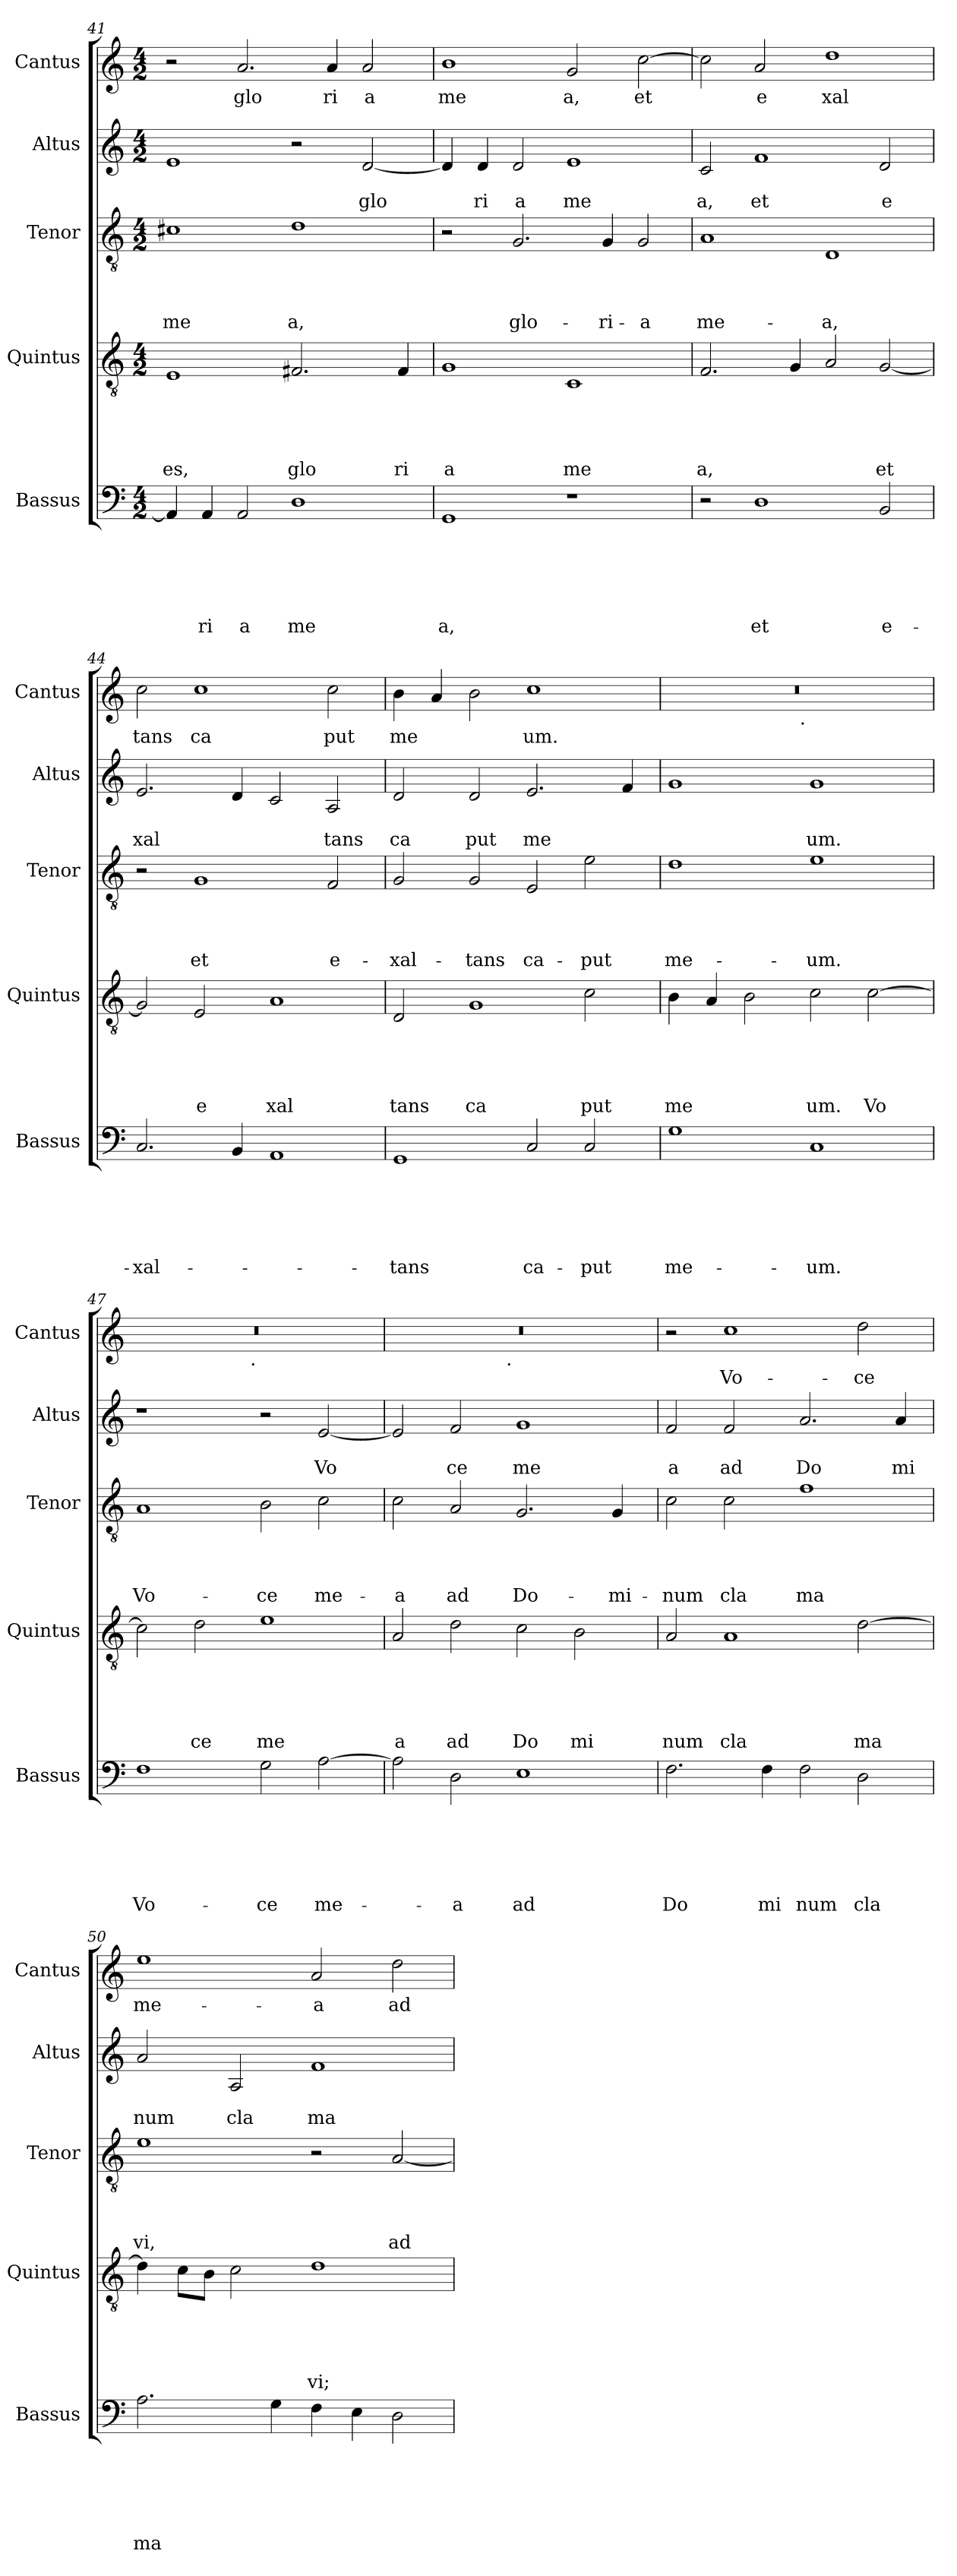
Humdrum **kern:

**kern	**text	**text	**text	**text	**text	**text	**kern	**text	**text	**text	**text	**text	**kern	**text	**text	**text	**text	**kern	**text	**text	**kern	**text
*part5	*part5	*part5	*part5	*part5	*part5	*part5	*part4	*part4	*part4	*part4	*part4	*part4	*part3	*part3	*part3	*part3	*part3	*part2	*part2	*part2	*part1	*part1
*staff5	*staff5	*staff5	*staff5	*staff5	*staff5	*staff5	*staff4	*staff4	*staff4	*staff4	*staff4	*staff4	*staff3	*staff3	*staff3	*staff3	*staff3	*staff2	*staff2	*staff2	*staff1	*staff1
*I"Bassus	*	*	*	*	*	*	*I"Quintus	*	*	*	*	*	*I"Tenor	*	*	*	*	*I"Altus	*	*	*I"Cantus	*
*I'Bassus	*	*	*	*	*	*	*I'Quintus	*	*	*	*	*	*I'Tenor	*	*	*	*	*I'Altus	*	*	*I'Cantus	*
*clefF4	*	*	*	*	*	*	*clefGv2	*	*	*	*	*	*clefGv2	*	*	*	*	*clefG2	*	*	*clefG2	*
*k[]	*	*	*	*	*	*	*k[]	*	*	*	*	*	*k[]	*	*	*	*	*k[]	*	*	*k[]	*
*C:	*	*	*	*	*	*	*C:	*	*	*	*	*	*C:	*	*	*	*	*C:	*	*	*C:	*
*M4/2	*	*	*	*	*	*	*M4/2	*	*	*	*	*	*M4/2	*	*	*	*	*M4/2	*	*	*M4/2	*
=41	=41	=41	=41	=41	=41	=41	=41	=41	=41	=41	=41	=41	=41	=41	=41	=41	=41	=41	=41	=41	=41	=41
!	!	!	!	!	!	!	!	!	!	!	!	!LO:LY:b	!	!	!	!	!LO:LY:b	!	!	!	!	!
4AA/]	.	.	.	.	.	.	1E	.	.	.	.	es,	1c#X	.	.	.	me	1e	.	.	2r	.
!	!	!	!	!	!	!LO:LY:b	!	!	!	!	!	!	!	!	!	!	!	!	!	!	!	!
4AA/	.	.	.	.	.	ri	.	.	.	.	.	.	.	.	.	.	.	.	.	.	.	.
!	!	!	!	!	!	!LO:LY:b	!	!	!	!	!	!	!	!	!	!	!	!	!	!	!	!LO:LY:b
2AA/	.	.	.	.	.	a	.	.	.	.	.	.	.	.	.	.	.	.	.	.	2.a/	glo
!	!	!	!	!	!	!LO:LY:b	!	!	!	!	!	!LO:LY:b	!	!	!	!	!LO:LY:b	!	!	!	!	!
1D	.	.	.	.	.	me	2.F#X/	.	.	.	.	glo	1d	.	.	.	a,	2r	.	.	.	.
!	!	!	!	!	!	!	!	!	!	!	!	!	!	!	!	!	!	!	!	!	!	!LO:LY:b
.	.	.	.	.	.	.	.	.	.	.	.	.	.	.	.	.	.	.	.	.	4a/	ri
!	!	!	!	!	!	!	!	!	!	!	!	!	!	!	!	!	!	!	!	!LO:LY:b	!	!LO:LY:b
.	.	.	.	.	.	.	.	.	.	.	.	.	.	.	.	.	.	[>2d/	.	glo	2a/	a
!	!	!	!	!	!	!	!	!	!	!	!	!LO:LY:b	!	!	!	!	!	!	!	!	!	!
.	.	.	.	.	.	.	4F#/	.	.	.	.	ri	.	.	.	.	.	.	.	.	.	.
!!LO:PB:g=z
=42	=42	=42	=42	=42	=42	=42	=42	=42	=42	=42	=42	=42	=42	=42	=42	=42	=42	=42	=42	=42	=42	=42
!	!	!	!	!	!	!LO:LY:b	!	!	!	!	!	!LO:LY:b	!	!	!	!	!	!	!	!	!	!LO:LY:b
1GG	.	.	.	.	.	a,	1G	.	.	.	.	a	2r	.	.	.	.	4d/]	.	.	1b	me
!	!	!	!	!	!	!	!	!	!	!	!	!	!	!	!	!	!	!	!	!LO:LY:b	!	!
.	.	.	.	.	.	.	.	.	.	.	.	.	.	.	.	.	.	4d/	.	ri	.	.
!	!	!	!	!	!	!	!	!	!	!	!	!	!	!	!	!	!LO:LY:b	!	!	!LO:LY:b	!	!
.	.	.	.	.	.	.	.	.	.	.	.	.	2.G/	.	.	.	glo-	2d/	.	a	.	.
!	!	!	!	!	!	!	!	!	!	!	!	!LO:LY:b	!	!	!	!	!	!	!	!LO:LY:b	!	!LO:LY:b
1r	.	.	.	.	.	.	1C	.	.	.	.	me	.	.	.	.	.	1e	.	me	2g/	a,
!	!	!	!	!	!	!	!	!	!	!	!	!	!	!	!	!	!LO:LY:b	!	!	!	!	!
.	.	.	.	.	.	.	.	.	.	.	.	.	4G/	.	.	.	-ri-	.	.	.	.	.
!	!	!	!	!	!	!	!	!	!	!	!	!	!	!	!	!	!LO:LY:b	!	!	!	!	!LO:LY:b
.	.	.	.	.	.	.	.	.	.	.	.	.	2G/	.	.	.	-a	.	.	.	[>2cc\	et
=43	=43	=43	=43	=43	=43	=43	=43	=43	=43	=43	=43	=43	=43	=43	=43	=43	=43	=43	=43	=43	=43	=43
!	!	!	!	!	!	!	!	!	!	!	!	!LO:LY:b	!	!	!	!	!LO:LY:b	!	!	!LO:LY:b	!	!
2r	.	.	.	.	.	.	2.F/	.	.	.	.	a,	1A	.	.	.	me-	2c/	.	a,	2cc\]	.
!	!	!	!	!	!	!LO:LY:b	!	!	!	!	!	!	!	!	!	!	!	!	!	!LO:LY:b	!	!LO:LY:b
1D	.	.	.	.	.	et	.	.	.	.	.	.	.	.	.	.	.	1f	.	et	2a/	e
.	.	.	.	.	.	.	4G/	.	.	.	.	.	.	.	.	.	.	.	.	.	.	.
!	!	!	!	!	!	!	!	!	!	!	!	!	!	!	!	!	!LO:LY:b	!	!	!	!	!LO:LY:b
.	.	.	.	.	.	.	2A/	.	.	.	.	.	1D	.	.	.	-a,	.	.	.	1dd	xal
!	!	!	!	!	!	!LO:LY:b	!	!	!	!	!	!LO:LY:b	!	!	!	!	!	!	!	!LO:LY:b	!	!
2BB/	.	.	.	.	.	e-	[<2G/	.	.	.	.	et	.	.	.	.	.	2d/	.	e	.	.
=44	=44	=44	=44	=44	=44	=44	=44	=44	=44	=44	=44	=44	=44	=44	=44	=44	=44	=44	=44	=44	=44	=44
!	!	!	!	!	!	!LO:LY:b	!	!	!	!	!	!	!	!	!	!	!	!	!	!LO:LY:b	!	!LO:LY:b
2.C/	.	.	.	.	.	-xal-	2G/]	.	.	.	.	.	2r	.	.	.	.	2.e/	.	xal	2cc\	tans
!	!	!	!	!	!	!	!	!	!	!	!	!LO:LY:b	!	!	!	!	!LO:LY:b	!	!	!	!	!LO:LY:b
.	.	.	.	.	.	.	2E/	.	.	.	.	e	1G	.	.	.	et	.	.	.	1cc	ca
4BB/	.	.	.	.	.	.	.	.	.	.	.	.	.	.	.	.	.	4d/	.	.	.	.
!	!	!	!	!	!	!	!	!	!	!	!	!LO:LY:b	!	!	!	!	!	!	!	!	!	!
1AA	.	.	.	.	.	.	1A	.	.	.	.	xal	.	.	.	.	.	2c/	.	.	.	.
!	!	!	!	!	!	!	!	!	!	!	!	!	!	!	!	!	!LO:LY:b	!	!	!LO:LY:b	!	!LO:LY:b
.	.	.	.	.	.	.	.	.	.	.	.	.	2F/	.	.	.	e-	2A/	.	tans	2cc\	put
=45	=45	=45	=45	=45	=45	=45	=45	=45	=45	=45	=45	=45	=45	=45	=45	=45	=45	=45	=45	=45	=45	=45
!	!	!	!	!	!	!LO:LY:b	!	!	!	!	!	!LO:LY:b	!	!	!	!	!LO:LY:b	!	!	!LO:LY:b	!	!LO:LY:b
1GG	.	.	.	.	.	-tans	2D/	.	.	.	.	tans	2G/	.	.	.	-xal-	2d/	.	ca	4b\	me
.	.	.	.	.	.	.	.	.	.	.	.	.	.	.	.	.	.	.	.	.	4a/	.
!	!	!	!	!	!	!	!	!	!	!	!	!LO:LY:b	!	!	!	!	!LO:LY:b	!	!	!LO:LY:b	!	!
.	.	.	.	.	.	.	1G	.	.	.	.	ca	2G/	.	.	.	-tans	2d/	.	put	2b\	.
!	!	!	!	!	!	!LO:LY:b	!	!	!	!	!	!	!	!	!	!	!LO:LY:b	!	!	!LO:LY:b	!	!LO:LY:b
2C/	.	.	.	.	.	ca-	.	.	.	.	.	.	2E/	.	.	.	ca-	2.e/	.	me	1cc	um.
!	!	!	!	!	!	!LO:LY:b	!	!	!	!	!	!LO:LY:b	!	!	!	!	!LO:LY:b	!	!	!	!	!
2C/	.	.	.	.	.	-put	2c\	.	.	.	.	put	2e\	.	.	.	-put	.	.	.	.	.
.	.	.	.	.	.	.	.	.	.	.	.	.	.	.	.	.	.	4f/	.	.	.	.
=46	=46	=46	=46	=46	=46	=46	=46	=46	=46	=46	=46	=46	=46	=46	=46	=46	=46	=46	=46	=46	=46	=46
!	!	!	!	!	!	!LO:LY:b	!	!	!	!	!	!LO:LY:b	!	!	!	!	!LO:LY:b	!	!	!	!	!
*	*	*	*	*	*	*	*	*	*	*	*	*	*	*	*	*	*	*	*	*	*^	*
1G	.	.	.	.	.	me-	4B\	.	.	.	.	me	1d	.	.	.	me-	1g	.	.	0r	2ryy	.
.	.	.	.	.	.	.	4A/	.	.	.	.	.	.	.	.	.	.	.	.	.	.	.	.
.	.	.	.	.	.	.	2B\	.	.	.	.	.	.	.	.	.	.	.	.	.	.	4...ryy	.
!	!	!	!	!	!	!	!	!	!	!	!	!	!	!	!	!	!	!	!	!	!	!LO:TX:b:t=.	!
.	.	.	.	.	.	.	.	.	.	.	.	.	.	.	.	.	.	.	.	.	.	1ryy	.
!	!	!	!	!	!	!LO:LY:b	!	!	!	!	!	!LO:LY:b	!	!	!	!	!LO:LY:b	!	!	!LO:LY:b	!	!	!
1C	.	.	.	.	.	-um.	2c\	.	.	.	.	um.	1e	.	.	.	-um.	1g	.	um.	.	.	.
!	!	!	!	!	!	!	!	!	!	!	!	!LO:LY:b	!	!	!	!	!	!	!	!	!	!	!
.	.	.	.	.	.	.	[>2c\	.	.	.	.	Vo	.	.	.	.	.	.	.	.	.	.	.
.	.	.	.	.	.	.	.	.	.	.	.	.	.	.	.	.	.	.	.	.	.	32ryy	.
=47	=47	=47	=47	=47	=47	=47	=47	=47	=47	=47	=47	=47	=47	=47	=47	=47	=47	=47	=47	=47	=47	=47	=47
!	!	!	!	!	!	!LO:LY:b	!	!	!	!	!	!	!	!	!	!	!LO:LY:b	!	!	!	!	!	!
1F	.	.	.	.	.	Vo-	2c\]	.	.	.	.	.	1A	.	.	.	Vo-	1r	.	.	0r	2ryy	.
!	!	!	!	!	!	!	!	!	!	!	!	!LO:LY:b	!	!	!	!	!	!	!	!	!	!	!
.	.	.	.	.	.	.	2d\	.	.	.	.	ce	.	.	.	.	.	.	.	.	.	4...ryy	.
!	!	!	!	!	!	!	!	!	!	!	!	!	!	!	!	!	!	!	!	!	!	!LO:TX:b:t=.	!
.	.	.	.	.	.	.	.	.	.	.	.	.	.	.	.	.	.	.	.	.	.	1ryy	.
!	!	!	!	!	!	!LO:LY:b	!	!	!	!	!	!LO:LY:b	!	!	!	!	!LO:LY:b	!	!	!	!	!	!
2G\	.	.	.	.	.	-ce	1e	.	.	.	.	me	2B\	.	.	.	-ce	2r	.	.	.	.	.
!	!	!	!	!	!	!LO:LY:b	!	!	!	!	!	!	!	!	!	!	!LO:LY:b	!	!	!LO:LY:b	!	!	!
[>2A\	.	.	.	.	.	me-	.	.	.	.	.	.	2c\	.	.	.	me-	[<2e/	.	Vo	.	.	.
.	.	.	.	.	.	.	.	.	.	.	.	.	.	.	.	.	.	.	.	.	.	32ryy	.
=48	=48	=48	=48	=48	=48	=48	=48	=48	=48	=48	=48	=48	=48	=48	=48	=48	=48	=48	=48	=48	=48	=48	=48
!	!	!	!	!	!	!	!	!	!	!	!	!LO:LY:b	!	!	!	!	!LO:LY:b	!	!	!	!	!	!
2A\]	.	.	.	.	.	.	2A/	.	.	.	.	a	2c\	.	.	.	-a	2e/]	.	.	0r	2ryy	.
!	!	!	!	!	!	!LO:LY:b	!	!	!	!	!	!LO:LY:b	!	!	!	!	!LO:LY:b	!	!	!LO:LY:b	!	!	!
2D\	.	.	.	.	.	-a	2d\	.	.	.	.	ad	2A/	.	.	.	ad	2f/	.	ce	.	4...ryy	.
!	!	!	!	!	!	!	!	!	!	!	!	!	!	!	!	!	!	!	!	!	!	!LO:TX:b:t=.	!
.	.	.	.	.	.	.	.	.	.	.	.	.	.	.	.	.	.	.	.	.	.	1ryy	.
!	!	!	!	!	!	!LO:LY:b	!	!	!	!	!	!LO:LY:b	!	!	!	!	!LO:LY:b	!	!	!LO:LY:b	!	!	!
1E	.	.	.	.	.	ad	2c\	.	.	.	.	Do	2.G/	.	.	.	Do-	1g	.	me	.	.	.
!	!	!	!	!	!	!	!	!	!	!	!	!LO:LY:b	!	!	!	!	!	!	!	!	!	!	!
.	.	.	.	.	.	.	2B\	.	.	.	.	mi	.	.	.	.	.	.	.	.	.	.	.
!	!	!	!	!	!	!	!	!	!	!	!	!	!	!	!	!	!LO:LY:b	!	!	!	!	!	!
.	.	.	.	.	.	.	.	.	.	.	.	.	4G/	.	.	.	-mi-	.	.	.	.	.	.
.	.	.	.	.	.	.	.	.	.	.	.	.	.	.	.	.	.	.	.	.	.	32ryy	.
!!LO:LB:g=z
=49	=49	=49	=49	=49	=49	=49	=49	=49	=49	=49	=49	=49	=49	=49	=49	=49	=49	=49	=49	=49	=49	=49	=49
!	!	!	!	!	!	!LO:LY:b	!	!	!	!	!	!LO:LY:b	!	!	!	!	!LO:LY:b	!	!	!LO:LY:b	!	!	!
*	*	*	*	*	*	*	*	*	*	*	*	*	*	*	*	*	*	*	*	*	*v	*v	*
2.F\	.	.	.	.	.	Do	2A/	.	.	.	.	num	2c\	.	.	.	-num	2f/	.	a	2r	.
!	!	!	!	!	!	!	!	!	!	!	!	!LO:LY:b	!	!	!	!	!LO:LY:b	!	!	!LO:LY:b	!	!LO:LY:b
.	.	.	.	.	.	.	1A	.	.	.	.	cla	2c\	.	.	.	cla	2f/	.	ad	1cc	Vo-
!	!	!	!	!	!	!LO:LY:b	!	!	!	!	!	!	!	!	!	!	!	!	!	!	!	!
4F\	.	.	.	.	.	mi	.	.	.	.	.	.	.	.	.	.	.	.	.	.	.	.
!	!	!	!	!	!	!LO:LY:b	!	!	!	!	!	!	!	!	!	!	!LO:LY:b	!	!	!LO:LY:b	!	!
2F\	.	.	.	.	.	num	.	.	.	.	.	.	1f	.	.	.	ma	2.a/	.	Do	.	.
!	!	!	!	!	!	!LO:LY:b	!	!	!	!	!	!LO:LY:b	!	!	!	!	!	!	!	!	!	!LO:LY:b
2D\	.	.	.	.	.	cla	[>2d\	.	.	.	.	ma	.	.	.	.	.	.	.	.	2dd\	-ce
!	!	!	!	!	!	!	!	!	!	!	!	!	!	!	!	!	!	!	!	!LO:LY:b	!	!
.	.	.	.	.	.	.	.	.	.	.	.	.	.	.	.	.	.	4a/	.	mi	.	.
=50	=50	=50	=50	=50	=50	=50	=50	=50	=50	=50	=50	=50	=50	=50	=50	=50	=50	=50	=50	=50	=50	=50
!	!	!	!	!	!	!LO:LY:b	!	!	!	!	!	!	!	!	!	!	!LO:LY:b	!	!	!LO:LY:b	!	!LO:LY:b
2.A\	.	.	.	.	.	ma	4d\]	.	.	.	.	.	1e	.	.	.	vi,	2a/	.	num	1ee	me-
.	.	.	.	.	.	.	8c\L	.	.	.	.	.	.	.	.	.	.	.	.	.	.	.
.	.	.	.	.	.	.	8B\J	.	.	.	.	.	.	.	.	.	.	.	.	.	.	.
!	!	!	!	!	!	!	!	!	!	!	!	!	!	!	!	!	!	!	!	!LO:LY:b	!	!
.	.	.	.	.	.	.	2c\	.	.	.	.	.	.	.	.	.	.	2A/	.	cla	.	.
4G\	.	.	.	.	.	.	.	.	.	.	.	.	.	.	.	.	.	.	.	.	.	.
!	!	!	!	!	!	!	!	!	!	!	!	!LO:LY:b	!	!	!	!	!	!	!	!LO:LY:b	!	!LO:LY:b
4F\	.	.	.	.	.	.	1d	.	.	.	.	vi;	2r	.	.	.	.	1f	.	ma	2a/	-a
4E\	.	.	.	.	.	.	.	.	.	.	.	.	.	.	.	.	.	.	.	.	.	.
!	!	!	!	!	!	!	!	!	!	!	!	!	!	!	!	!	!LO:LY:b	!	!	!	!	!LO:LY:b
2D\	.	.	.	.	.	.	.	.	.	.	.	.	[<2A/	.	.	.	ad	.	.	.	2dd\	ad
=	=	=	=	=	=	=	=	=	=	=	=	=	=	=	=	=	=	=	=	=	=	=
*-	*-	*-	*-	*-	*-	*-	*-	*-	*-	*-	*-	*-	*-	*-	*-	*-	*-	*-	*-	*-	*-	*-
